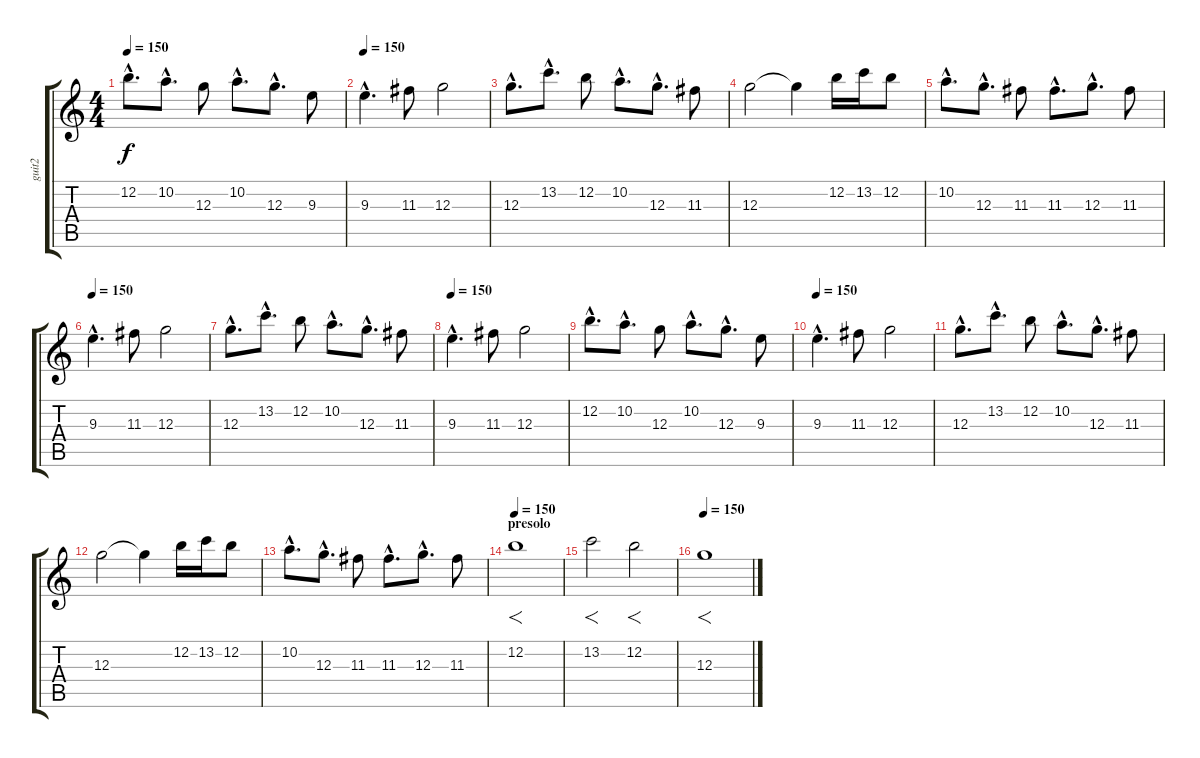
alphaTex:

\track ("guit2" "guit2") {instrument distortionguitar}
\staff {score tabs}
\tuning (E4 B3 G3 D3 A2 E2) {hide}
\ts (4 4)
\tempo 150
\clef g2
\ks c
12.2{hac}.8{d dy f} 10.2{hac}.8{d} 12.3.8 10.2{hac}.8{d} 12.3{hac}.8{d} 9.3.8 |
\tempo 150
9.3{hac}.4{d} 11.3.8 12.3.2 |
12.3{hac}.8{d} 13.2{hac}.8{d} 12.2.8 10.2{hac}.8{d} 12.3{hac}.8{d} 11.3.8 |
12.3.2 12.3{t}.4 12.2.16 13.2.16 12.2.8 |
10.2{hac}.8{d} 12.3{hac}.8{d} 11.3.8 11.3{hac}.8{d} 12.3{hac}.8{d} 11.3.8 |
\tempo 150
9.3{hac}.4{d} 11.3.8 12.3.2 |
12.3{hac}.8{d} 13.2{hac}.8{d} 12.2.8 10.2{hac}.8{d} 12.3{hac}.8{d} 11.3.8 |
\tempo 150
9.3{hac}.4{d} 11.3.8 12.3.2 |
12.2{hac}.8{d} 10.2{hac}.8{d} 12.3.8 10.2{hac}.8{d} 12.3{hac}.8{d} 9.3.8 |
\tempo 150
9.3{hac}.4{d} 11.3.8 12.3.2 |
12.3{hac}.8{d} 13.2{hac}.8{d} 12.2.8 10.2{hac}.8{d} 12.3{hac}.8{d} 11.3.8 |
12.3.2 12.3{t}.4 12.2.16 13.2.16 12.2.8 |
10.2{hac}.8{d} 12.3{hac}.8{d} 11.3.8 11.3{hac}.8{d} 12.3{hac}.8{d} 11.3.8 |
\section ("" "presolo")
\tempo 150
12.2.1{f} |
13.2.2{f} 12.2.2{f} |
\tempo 150
12.3.1{f}
